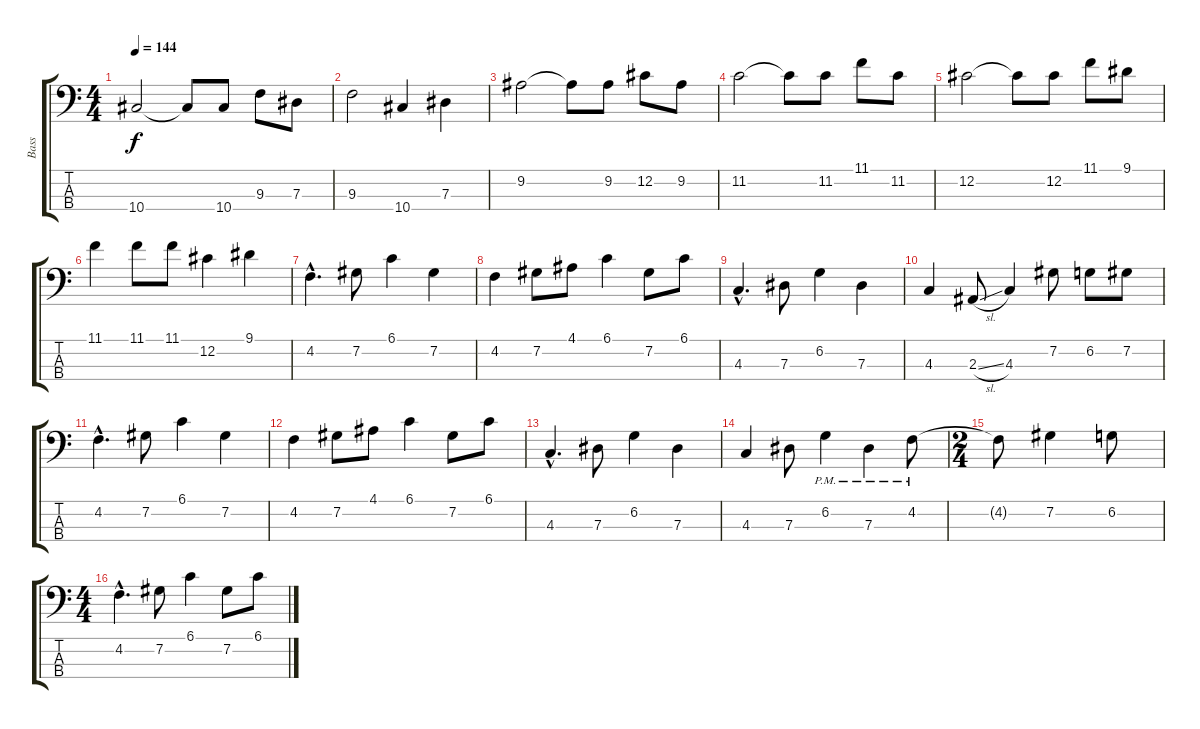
\track ("Bass" "Bass") {instrument electricbasspick}
\staff {score tabs}
\tuning (Gb2 Db2 Ab1 Eb1) {hide}
\ts (4 4)
\tempo 144
\clef f4
\ks c
10.4.2{dy f} 10.4{t}.8 10.4.8 9.3.8 7.3.8 |
9.3.2 10.4.4 7.3.4 |
9.2.2 9.2{t}.8 9.2.8 12.2.8 9.2.8 |
11.2.2 11.2{t}.8 11.2.8 11.1.8 11.2.8 |
12.2.2 12.2{t}.8 12.2.8 11.1.8 9.1.8 |
11.1.4 11.1.8 11.1.8 12.2.4 9.1.4 |
4.2{hac}.4{d} 7.2.8 6.1.4 7.2.4 |
4.2.4 7.2.8 4.1.8 6.1.4 7.2.8 6.1.8 |
4.3{hac}.4{d} 7.3.8 6.2.4 7.3.4 |
4.3.4 2.3{sl}.8 4.3.4 7.2.8 6.2.8 7.2.8 |
4.2{hac}.4{d} 7.2.8 6.1.4 7.2.4 |
4.2.4 7.2.8 4.1.8 6.1.4 7.2.8 6.1.8 |
4.3{hac}.4{d} 7.3.8 6.2.4 7.3.4 |
4.3.4 7.3.8 6.2{pm}.4 7.3{pm}.4 4.2{pm}.8 |
\ts (2 4)
4.2{t}.8 7.2.4 6.2.8 |
\ts (4 4)
4.2{hac}.4{d} 7.2.8 6.1.4 7.2.8 6.1.8
